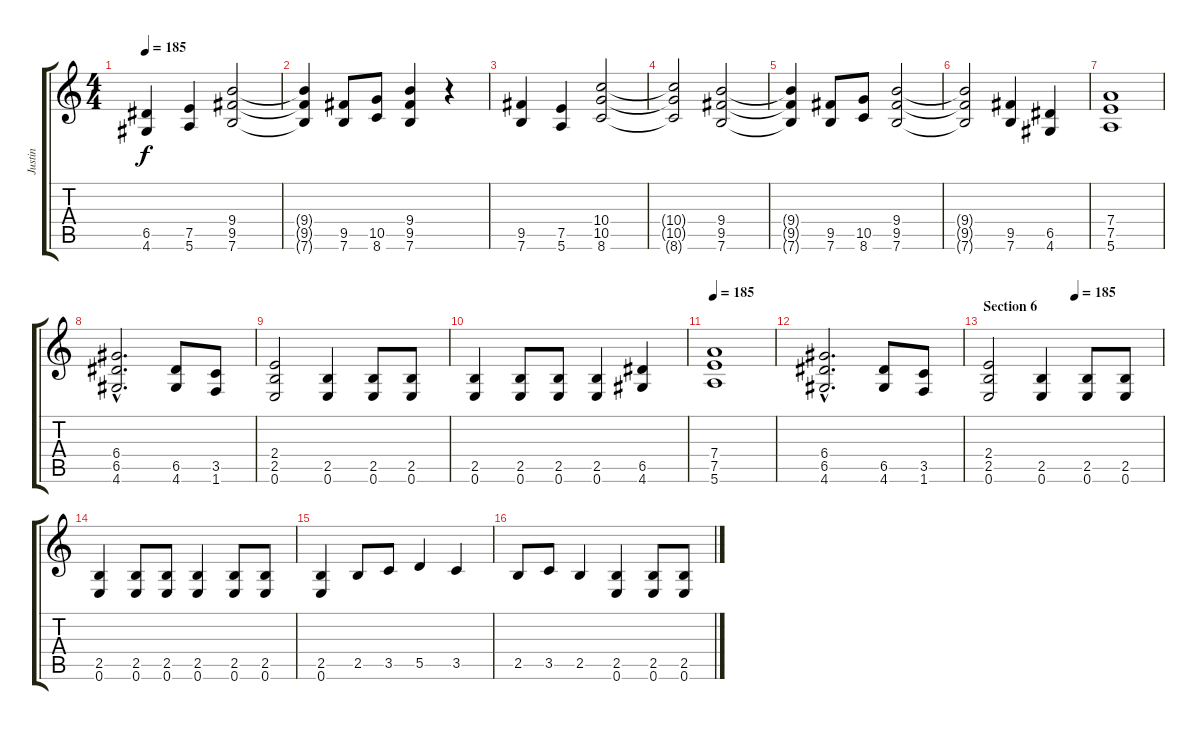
\track ("Justin" "Justin") {instrument distortionguitar}
\staff {score tabs}
\tuning (E4 B3 G3 D3 A2 E2) {hide}
\ts (4 4)
\tempo 185
\clef g2
\ks c
(6.5 4.6).4{dy f} (7.5 5.6).4 (9.4 9.5 7.6).2 |
(9.4{t} 9.5{t} 7.6{t}).4 (9.5 7.6).8 (10.5 8.6).8 (9.4 9.5 7.6).4 r.4 |
(9.5 7.6).4 (7.5 5.6).4 (10.4 10.5 8.6).2 |
(10.4{t} 10.5{t} 8.6{t}).2 (9.4 9.5 7.6).2 |
(9.4{t} 9.5{t} 7.6{t}).4 (9.5 7.6).8 (10.5 8.6).8 (9.4 9.5 7.6).2 |
(9.4{t} 9.5{t} 7.6{t}).2 (9.5 7.6).4 (6.5 4.6).4 |
(7.4 7.5 5.6).1 |
(6.4{hac} 6.5{hac} 4.6{hac}).2{d} (6.5 4.6).8 (3.5 1.6).8 |
(2.4 2.5 0.6).2 (2.5 0.6).4 (2.5 0.6).8 (2.5 0.6).8 |
(2.5 0.6).4 (2.5 0.6).8 (2.5 0.6).8 (2.5 0.6).4 (6.5 4.6).4 |
\tempo 185
(7.4 7.5 5.6).1 |
(6.4{hac} 6.5{hac} 4.6{hac}).2{d} (6.5 4.6).8 (3.5 1.6).8 |
\section ("" "Section 6")
\tempo (185 0.5)
(2.4 2.5 0.6).2 (2.5 0.6).4 (2.5 0.6).8 (2.5 0.6).8 |
(2.5 0.6).4 (2.5 0.6).8 (2.5 0.6).8 (2.5 0.6).4 (2.5 0.6).8 (2.5 0.6).8 |
(2.5 0.6).4 2.5.8 3.5.8 5.5.4 3.5.4 |
2.5.8 3.5.8 2.5.4 (2.5 0.6).4 (2.5 0.6).8 (2.5 0.6).8
